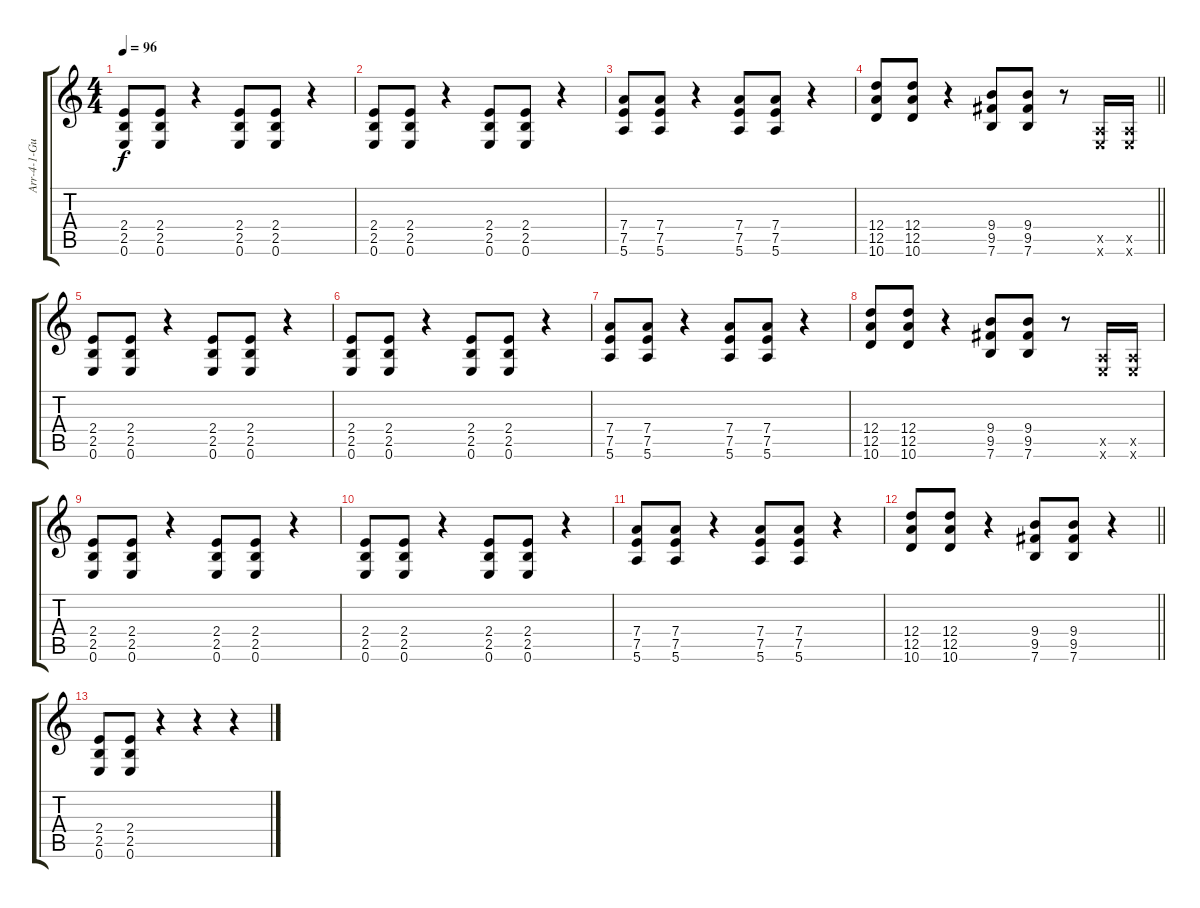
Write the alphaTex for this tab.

\track ("Arr-4-1-Guitar" "Arr-4-1-Gu") {mute instrument acousticguitarsteel}
\staff {score tabs}
\tuning (E4 B3 G3 D3 A2 E2) {hide}
\ts (4 4)
\tempo 96
\clef g2
\ks c
(2.4 2.5 0.6).8{dy f} (2.4 2.5 0.6).8 r.4 (2.4 2.5 0.6).8 (2.4 2.5 0.6).8 r.4 |
(2.4 2.5 0.6).8 (2.4 2.5 0.6).8 r.4 (2.4 2.5 0.6).8 (2.4 2.5 0.6).8 r.4 |
(7.4 7.5 5.6).8 (7.4 7.5 5.6).8 r.4 (7.4 7.5 5.6).8 (7.4 7.5 5.6).8 r.4 |
\barLineRight lightlight
(12.4 12.5 10.6).8 (12.4 12.5 10.6).8 r.4 (9.4 9.5 7.6).8 (9.4 9.5 7.6).8 r.8 (0.5{x} 0.6{x}).16 (0.5{x} 0.6{x}).16 |
(2.4 2.5 0.6).8 (2.4 2.5 0.6).8 r.4 (2.4 2.5 0.6).8 (2.4 2.5 0.6).8 r.4 |
(2.4 2.5 0.6).8 (2.4 2.5 0.6).8 r.4 (2.4 2.5 0.6).8 (2.4 2.5 0.6).8 r.4 |
(7.4 7.5 5.6).8 (7.4 7.5 5.6).8 r.4 (7.4 7.5 5.6).8 (7.4 7.5 5.6).8 r.4 |
(12.4 12.5 10.6).8 (12.4 12.5 10.6).8 r.4 (9.4 9.5 7.6).8 (9.4 9.5 7.6).8 r.8 (0.5{x} 0.6{x}).16 (0.5{x} 0.6{x}).16 |
(2.4 2.5 0.6).8 (2.4 2.5 0.6).8 r.4 (2.4 2.5 0.6).8 (2.4 2.5 0.6).8 r.4 |
(2.4 2.5 0.6).8 (2.4 2.5 0.6).8 r.4 (2.4 2.5 0.6).8 (2.4 2.5 0.6).8 r.4 |
(7.4 7.5 5.6).8 (7.4 7.5 5.6).8 r.4 (7.4 7.5 5.6).8 (7.4 7.5 5.6).8 r.4 |
\barLineRight lightlight
(12.4 12.5 10.6).8 (12.4 12.5 10.6).8 r.4 (9.4 9.5 7.6).8 (9.4 9.5 7.6).8 r.4 |
(2.4 2.5 0.6).8 (2.4 2.5 0.6).8 r.4 r.4 r.4
